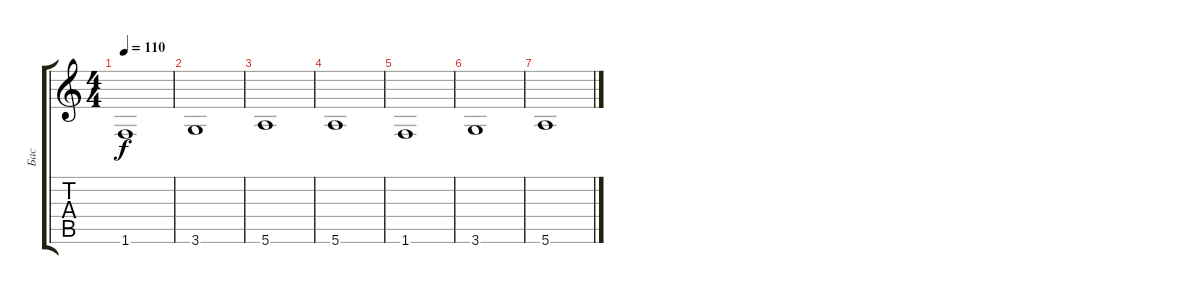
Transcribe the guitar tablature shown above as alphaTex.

\track ("Бас" "Бас") {instrument electricbassfinger}
\staff {score tabs}
\tuning (E4 B3 G3 D3 A2 E2) {hide}
\ts (4 4)
\tempo 110
\clef g2
\ks c
1.6.1{dy f} |
3.6.1 |
5.6.1 |
5.6.1 |
1.6.1 |
3.6.1 |
5.6.1
